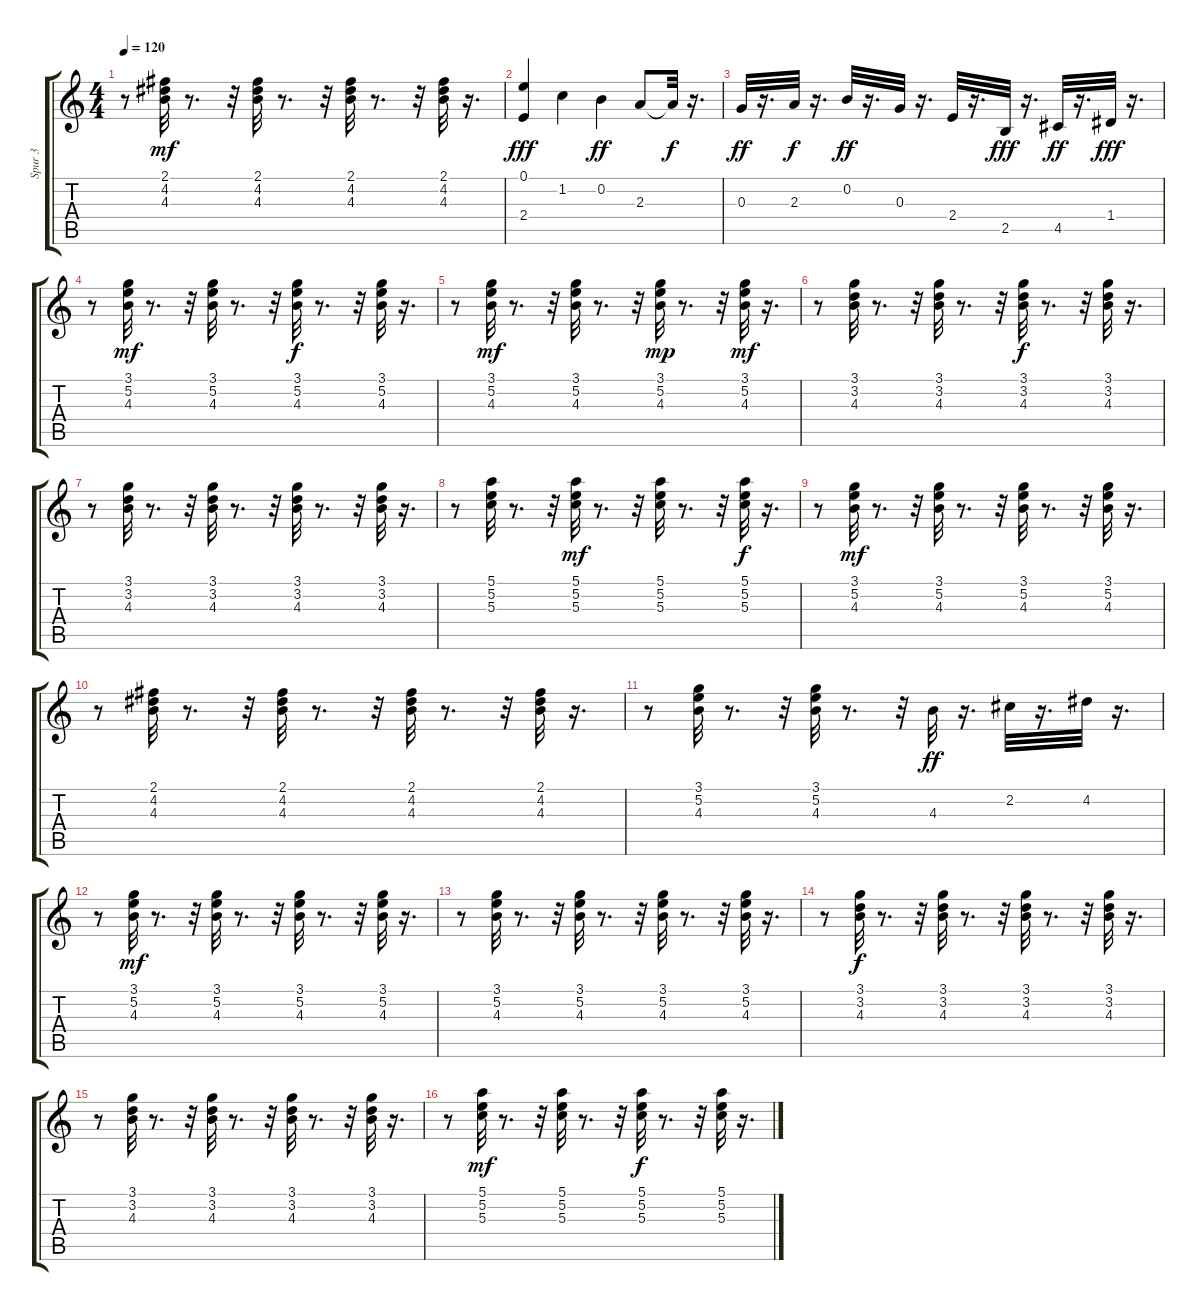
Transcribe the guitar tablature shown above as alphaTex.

\track ("Spur 3" "Spur 3") {instrument electricguitarmuted}
\staff {score tabs}
\tuning (E4 B3 G3 D3 A2 E2) {hide}
\ts (4 4)
\tempo 120
\clef g2
\ks c
r.8{dy mf} (2.1 4.2 4.3).32 r.8{d} r.32 (2.1 4.2 4.3).32 r.8{d} r.32 (2.1 4.2 4.3).32 r.8{d} r.32 (2.1 4.2 4.3).32 r.16{d} |
(0.1 2.4).4{dy fff} 1.2.4 0.2.4{dy ff} 2.3.8 2.3{t}.32{dy f} r.16{d} |
0.3.32{dy ff} r.16{d} 2.3.32{dy f} r.16{d} 0.2.32{dy ff} r.16{d} 0.3.32 r.16{d} 2.4.32 r.16{d} 2.5.32{dy fff} r.16{d} 4.5.32{dy ff} r.16{d} 1.4.32{dy fff} r.16{d} |
r.8 (3.1 5.2 4.3).32{dy mf} r.8{d} r.32 (3.1 5.2 4.3).32 r.8{d} r.32 (3.1 5.2 4.3).32{dy f} r.8{d} r.32 (3.1 5.2 4.3).32 r.16{d} |
r.8 (3.1 5.2 4.3).32{dy mf} r.8{d} r.32 (3.1 5.2 4.3).32 r.8{d} r.32 (3.1 5.2 4.3).32{dy mp} r.8{d} r.32 (3.1 5.2 4.3).32{dy mf} r.16{d} |
r.8 (3.1 3.2 4.3).32 r.8{d} r.32 (3.1 3.2 4.3).32 r.8{d} r.32 (3.1 3.2 4.3).32{dy f} r.8{d} r.32 (3.1 3.2 4.3).32 r.16{d} |
r.8 (3.1 3.2 4.3).32 r.8{d} r.32 (3.1 3.2 4.3).32 r.8{d} r.32 (3.1 3.2 4.3).32 r.8{d} r.32 (3.1 3.2 4.3).32 r.16{d} |
r.8 (5.1 5.2 5.3).32 r.8{d} r.32 (5.1 5.2 5.3).32{dy mf} r.8{d} r.32 (5.1 5.2 5.3).32 r.8{d} r.32 (5.1 5.2 5.3).32{dy f} r.16{d} |
r.8 (3.1 5.2 4.3).32{dy mf} r.8{d} r.32 (3.1 5.2 4.3).32 r.8{d} r.32 (3.1 5.2 4.3).32 r.8{d} r.32 (3.1 5.2 4.3).32 r.16{d} |
r.8 (2.1 4.2 4.3).32 r.8{d} r.32 (2.1 4.2 4.3).32 r.8{d} r.32 (2.1 4.2 4.3).32 r.8{d} r.32 (2.1 4.2 4.3).32 r.16{d} |
r.8 (3.1 5.2 4.3).32 r.8{d} r.32 (3.1 5.2 4.3).32 r.8{d} r.32 4.3.32{dy ff} r.16{d} 2.2.32 r.16{d} 4.2.32 r.16{d} |
r.8 (3.1 5.2 4.3).32{dy mf} r.8{d} r.32 (3.1 5.2 4.3).32 r.8{d} r.32 (3.1 5.2 4.3).32 r.8{d} r.32 (3.1 5.2 4.3).32 r.16{d} |
r.8 (3.1 5.2 4.3).32 r.8{d} r.32 (3.1 5.2 4.3).32 r.8{d} r.32 (3.1 5.2 4.3).32 r.8{d} r.32 (3.1 5.2 4.3).32 r.16{d} |
r.8 (3.1 3.2 4.3).32{dy f} r.8{d} r.32 (3.1 3.2 4.3).32 r.8{d} r.32 (3.1 3.2 4.3).32 r.8{d} r.32 (3.1 3.2 4.3).32 r.16{d} |
r.8 (3.1 3.2 4.3).32 r.8{d} r.32 (3.1 3.2 4.3).32 r.8{d} r.32 (3.1 3.2 4.3).32 r.8{d} r.32 (3.1 3.2 4.3).32 r.16{d} |
r.8 (5.1 5.2 5.3).32{dy mf} r.8{d} r.32 (5.1 5.2 5.3).32 r.8{d} r.32 (5.1 5.2 5.3).32{dy f} r.8{d} r.32 (5.1 5.2 5.3).32 r.16{d}
